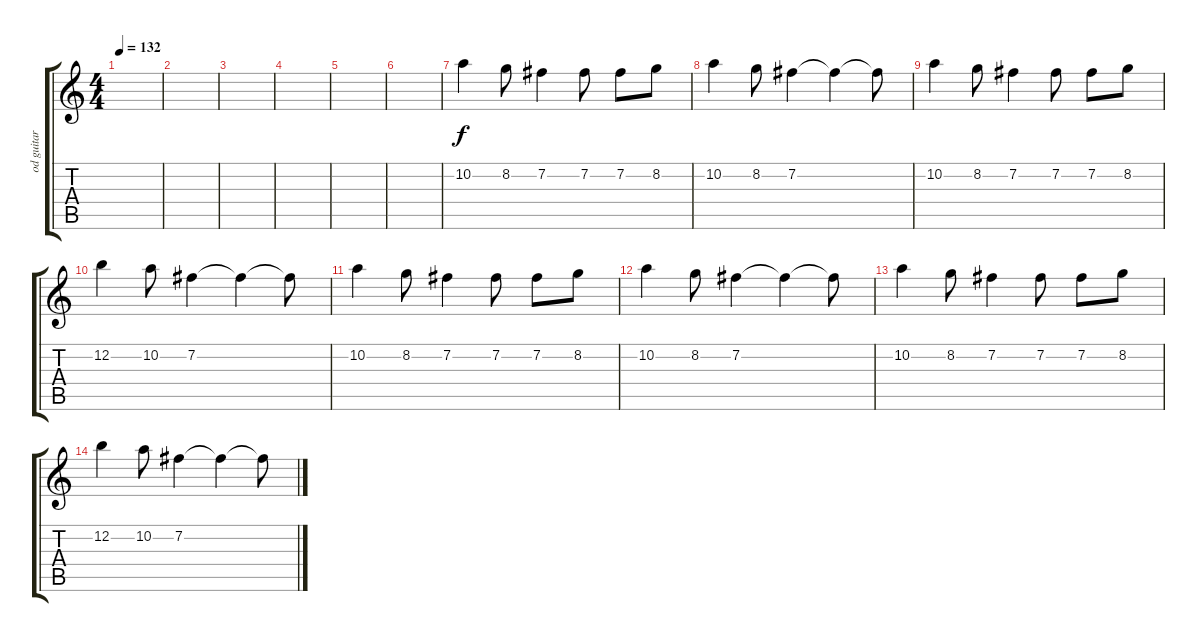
\track ("od guitar" "od guitar") {instrument overdrivenguitar}
\staff {score tabs}
\tuning (E4 B3 G3 D3 A2 E2) {hide}
\ts (4 4)
\tempo 132
\clef g2
\ks c
|
|
|
|
|
|
10.2.4 8.2.8 7.2.4 7.2.8 7.2.8 8.2.8 |
10.2.4 8.2.8 7.2.4 7.2{t}.4 7.2{t}.8 |
10.2.4 8.2.8 7.2.4 7.2.8 7.2.8 8.2.8 |
12.2.4 10.2.8 7.2.4 7.2{t}.4 7.2{t}.8 |
10.2.4 8.2.8 7.2.4 7.2.8 7.2.8 8.2.8 |
10.2.4 8.2.8 7.2.4 7.2{t}.4 7.2{t}.8 |
10.2.4 8.2.8 7.2.4 7.2.8 7.2.8 8.2.8 |
12.2.4 10.2.8 7.2.4 7.2{t}.4 7.2{t}.8
